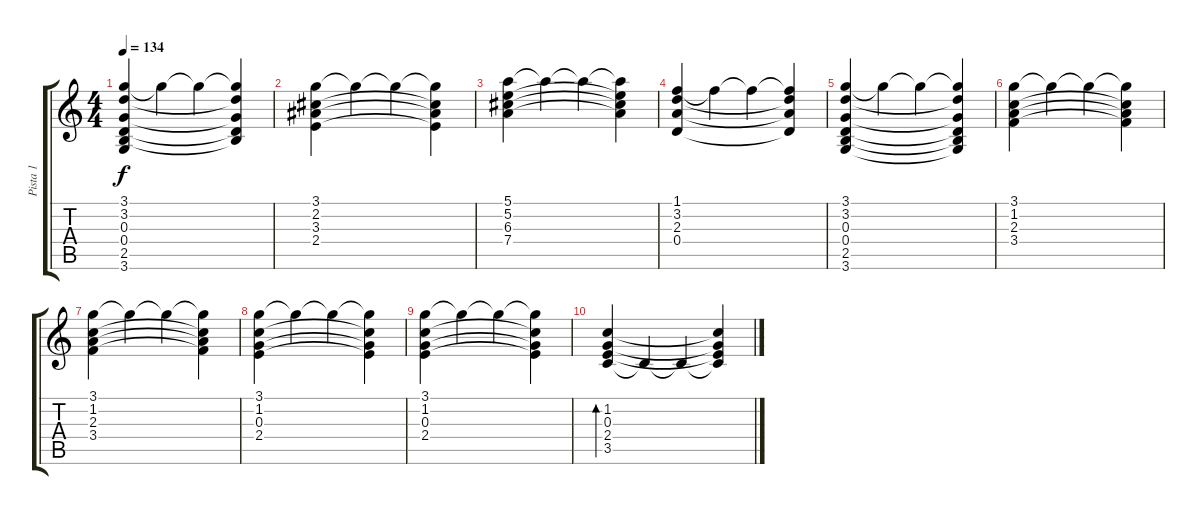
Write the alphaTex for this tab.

\track ("Pista 1" "Pista 1") {instrument acousticguitarnylon}
\staff {score tabs}
\tuning (E4 B3 G3 D3 A2 E2) {hide}
\ts (4 4)
\tempo 134
\clef g2
\ks c
(3.1 3.2 0.3 0.4 2.5 3.6).4{dy f} 3.1{t}.4 3.1{t}.4 (3.1{t} 3.2{t} 0.3{t} 0.4{t} 2.5{t}).4 |
(3.1 2.2 3.3 2.4).4 3.1{t}.4 3.1{t}.4 (3.1{t} 2.2{t} 3.3{t} 2.4{t}).4 |
(5.1 5.2 6.3 7.4).4 5.1{t}.4 5.1{t}.4 (5.1{t} 5.2{t} 6.3{t} 7.4{t}).4 |
(1.1 3.2 2.3 0.4).4 1.1{t}.4 1.1{t}.4 (1.1{t} 3.2{t} 2.3{t} 0.4{t}).4 |
(3.1 3.2 0.3 0.4 2.5 3.6).4 3.1{t}.4 3.1{t}.4 (3.1{t} 3.2{t} 0.3{t} 0.4{t} 2.5{t} 3.6{t}).4 |
(3.1 1.2 2.3 3.4).4 3.1{t}.4 3.1{t}.4 (3.1{t} 1.2{t} 2.3{t} 3.4{t}).4 |
(3.1 1.2 2.3 3.4).4 3.1{t}.4 3.1{t}.4 (3.1{t} 1.2{t} 2.3{t} 3.4{t}).4 |
(3.1 1.2 0.3 2.4).4 3.1{t}.4 3.1{t}.4 (3.1{t} 1.2{t} 0.3{t} 2.4{t}).4 |
(3.1 1.2 0.3 2.4).4 3.1{t}.4 3.1{t}.4 (3.1{t} 1.2{t} 0.3{t} 2.4{t}).4 |
(1.2 0.3 2.4 3.5).4{bd 60} 3.5{t}.4 3.5{t}.4 (1.2{t} 0.3{t} 2.4{t} 3.5{t}).4
